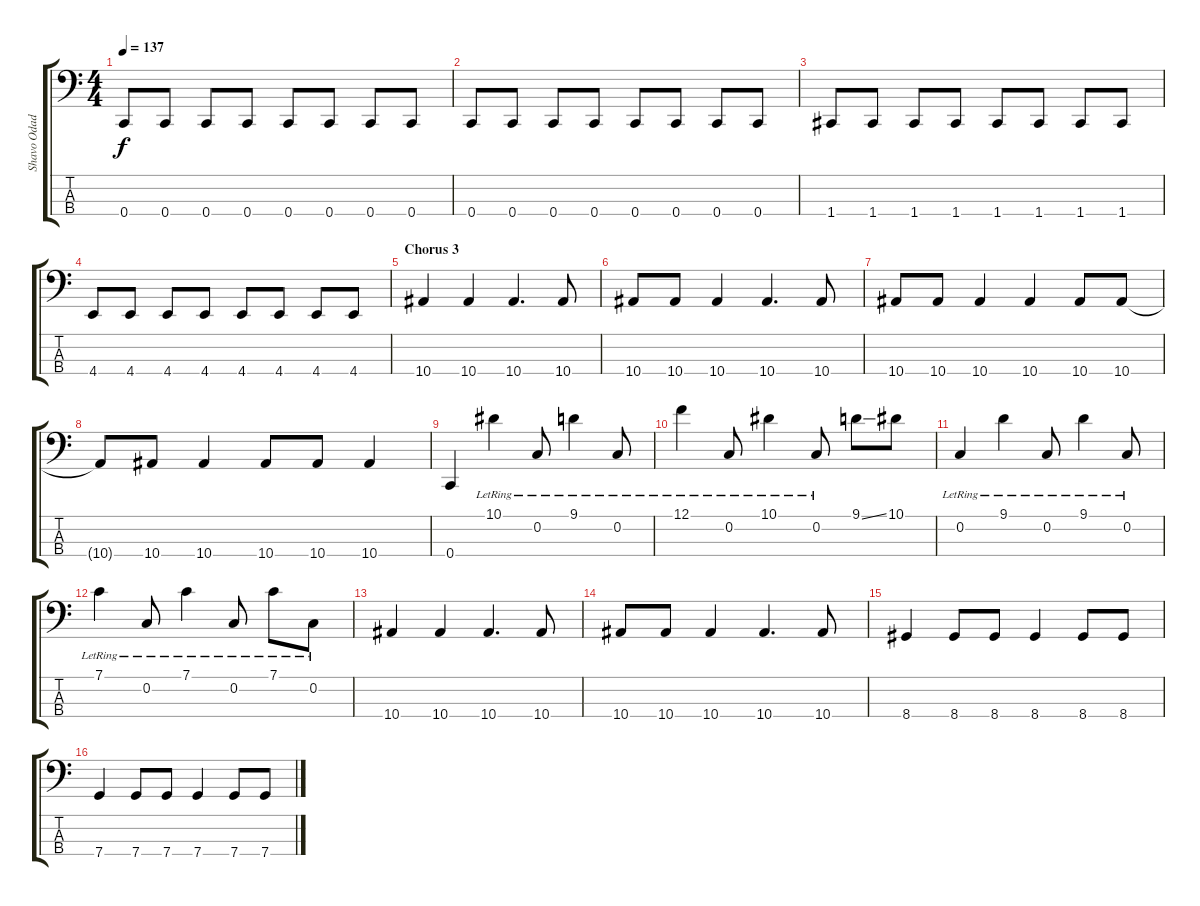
\track ("Shavo Odadjian - Bass" "Shavo Odad") {instrument electricbasspick}
\staff {score tabs}
\tuning (F2 C2 G1 C1) {hide}
\ts (4 4)
\tempo 137
\clef f4
\ks c
0.4.8{dy f} 0.4.8 0.4.8 0.4.8 0.4.8 0.4.8 0.4.8 0.4.8 |
0.4.8 0.4.8 0.4.8 0.4.8 0.4.8 0.4.8 0.4.8 0.4.8 |
1.4.8 1.4.8 1.4.8 1.4.8 1.4.8 1.4.8 1.4.8 1.4.8 |
4.4.8 4.4.8 4.4.8 4.4.8 4.4.8 4.4.8 4.4.8 4.4.8 |
\section ("" "Chorus 3")
10.4.4 10.4.4 10.4.4{d} 10.4.8 |
10.4.8 10.4.8 10.4.4 10.4.4{d} 10.4.8 |
10.4.8 10.4.8 10.4.4 10.4.4 10.4.8 10.4.8 |
10.4{t}.8 10.4.8 10.4.4 10.4.8 10.4.8 10.4.4 |
0.4.4 10.1{lr}.4 0.2{lr}.8 9.1{lr}.4 0.2{lr}.8 |
12.1{lr}.4 0.2{lr}.8 10.1{lr}.4 0.2{lr}.8 9.1{ss}.8 10.1.8 |
0.2{lr}.4 9.1{lr}.4 0.2{lr}.8 9.1{lr}.4 0.2{lr}.8 |
7.1{lr}.4 0.2{lr}.8 7.1{lr}.4 0.2{lr}.8 7.1{lr}.8 0.2{lr}.8 |
10.4.4 10.4.4 10.4.4{d} 10.4.8 |
10.4.8 10.4.8 10.4.4 10.4.4{d} 10.4.8 |
8.4.4 8.4.8 8.4.8 8.4.4 8.4.8 8.4.8 |
7.4.4 7.4.8 7.4.8 7.4.4 7.4.8 7.4.8
